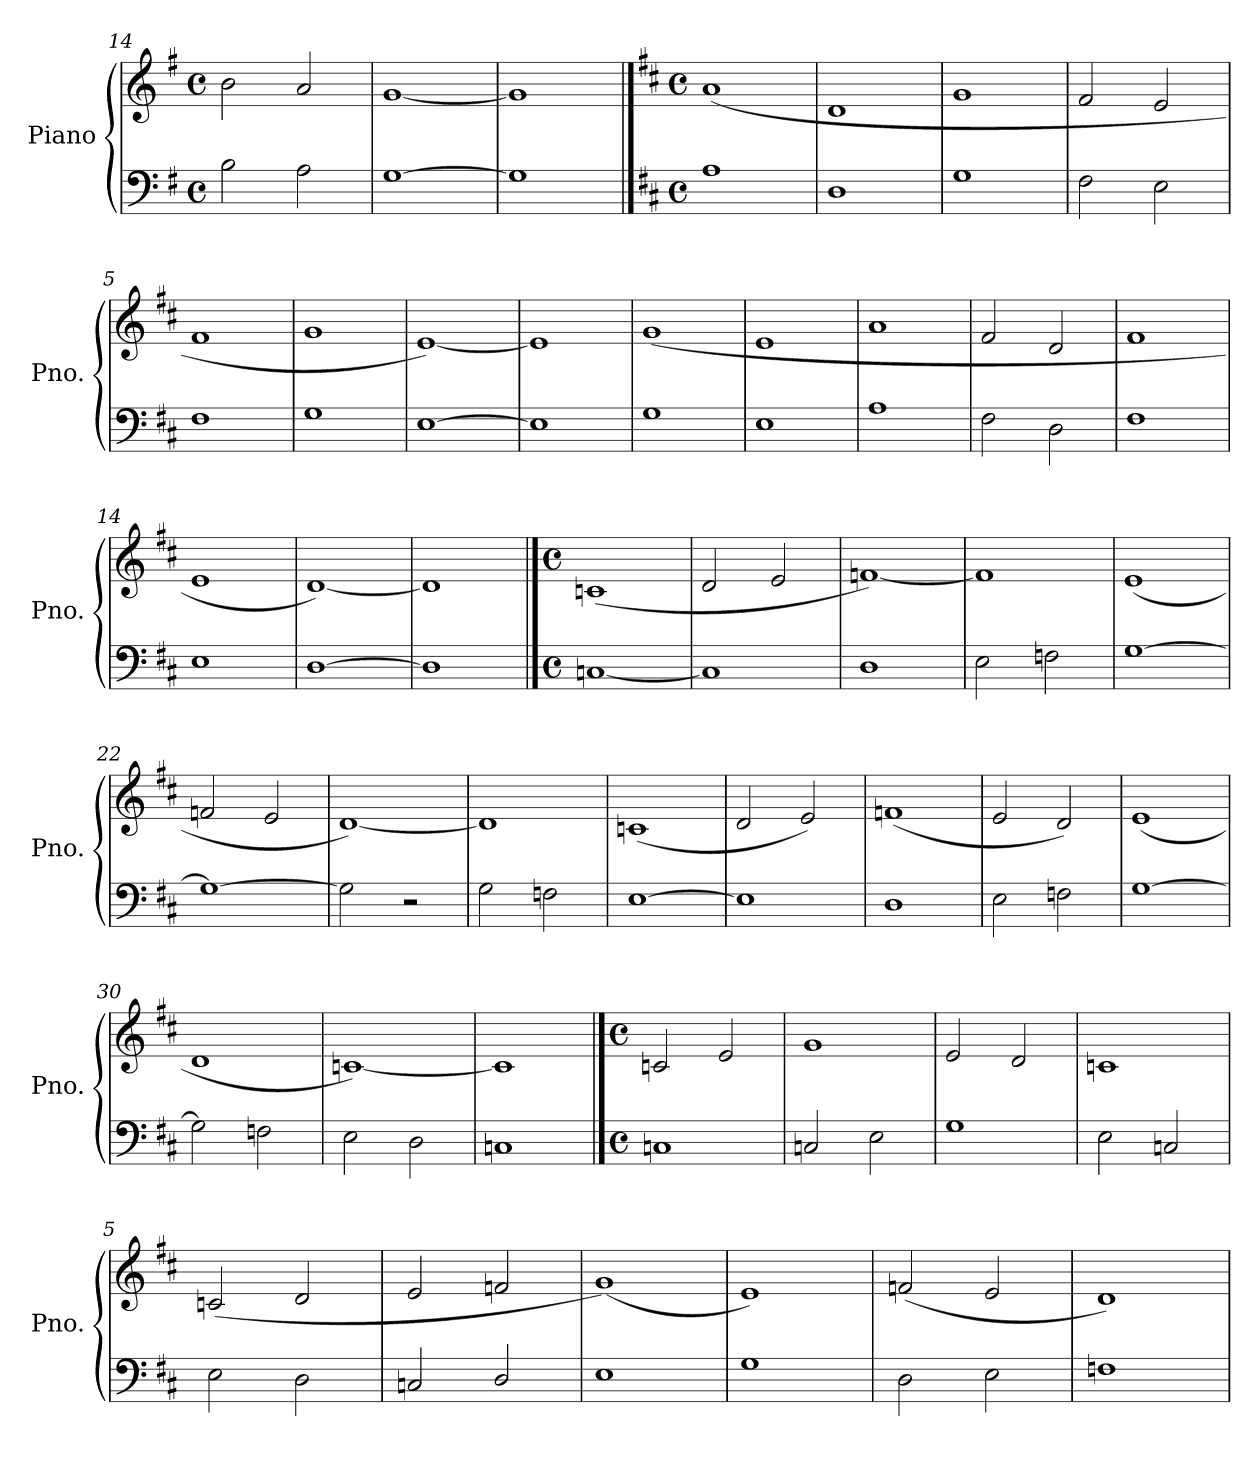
**kern	**kern
*part1	*part1
*staff2	*staff1
*I"Piano	*
*I'Pno.	*
*clefF4	*clefG2
*k[f#]	*k[f#]
*M4/4	*M4/4
*met(c)	*met(c)
=14	=14
2B\	2b\
2A\	2a/
=15	=15
[1G	[1g
=16	=16
1G]	1g]
!!LO:LB:g=z
==1	==1
*k[f#c#]	*k[f#c#]
*M4/4	*M4/4
*met(c)	*met(c)
1A<	(>1a
=2	=2
1D<	1d
=3	=3
1G<	1g
=4	=4
2F#\	2f#/
2E\	2e/
=5	=5
1F#	1f#
=6	=6
1G	1g
=7	=7
[1E<	[1e)
=8	=8
1E]	1e]
=9	=9
1G<	(>1g
=10	=10
1E<	1e
!!LO:LB:g=z
=11	=11
1A	1a
=12	=12
2F#\	2f#/
2D\	2d/
=13	=13
1F#	1f#
=14	=14
1E	1e
=15	=15
[1D	[1d)
=16	=16
1D]	1d]
!!LO:LB:g=z
==17	==17
*M4/4	*M4/4
*met(c)	*met(c)
[1Cn<	(<1cn
=18	=18
1C]	2d/
.	2e/
=19	=19
1D	[1fn)
=20	=20
2E\	1f]
2Fn\	.
=21	=21
[1G	(<1e
=22	=22
1G_	2fn/
.	2e/
=23	=23
2G\]	[1d)
2r	.
=24	=24
2G\	1d]
2Fn\	.
!!LO:LB:g=z
=25	=25
[1E	(<1cn
=26	=26
1E]	2d/
.	2e/)
=27	=27
1D	(<1fn
=28	=28
2E\	2e/
2Fn\	2d/)
=29	=29
[1G	(<1e
=30	=30
2G\]	1d
2Fn\	.
=31	=31
2E\	[1cn)
2D\	.
=32	=32
1Cn	1c]
!!LO:PB:g=z
==1	==1
*M4/4	*M4/4
*met(c)	*met(c)
1Cn<	2cn/
.	2e/
=2	=2
2Cn/	1g
2E<\	.
=3	=3
1G<	2e/
.	2d/
=4	=4
2E<\	1cn
2Cn</	.
=5	=5
2E<\	(<2cn/
2D\	2d/
=6	=6
2Cn/	2e/
2D/	2fn/
=7	=7
1E	(<1g)
=8	=8
1G<	1e)
!!LO:LB:g=z
=9	=9
2D<\	(<2fn/
2E\	2e/
=10	=10
1Fn	1d)
=	=
*-	*-
